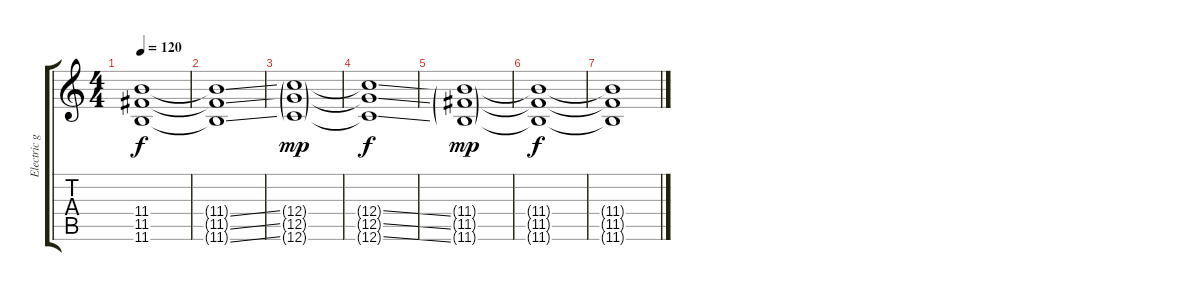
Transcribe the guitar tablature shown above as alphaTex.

\track ("Electric guitar" "Electric g") {instrument distortionguitar}
\staff {score tabs}
\tuning (D4 A3 F3 C3 G2 C2) {hide}
\ts (4 4)
\tempo 120
\clef g2
\ks c
(11.4{t} 11.5{t} 11.6{t}).1{dy f} |
(11.4{ss t} 11.5{ss t} 11.6{ss t}).1 |
(12.4{g} 12.5{g} 12.6{g}).1{dy mp} |
(12.4{ss t} 12.5{ss t} 12.6{ss t}).1{dy f} |
(11.4{g} 11.5{g} 11.6{g}).1{dy mp} |
(11.4{t} 11.5{t} 11.6{t}).1{dy f} |
(11.4{t} 11.5{t} 11.6{t}).1
